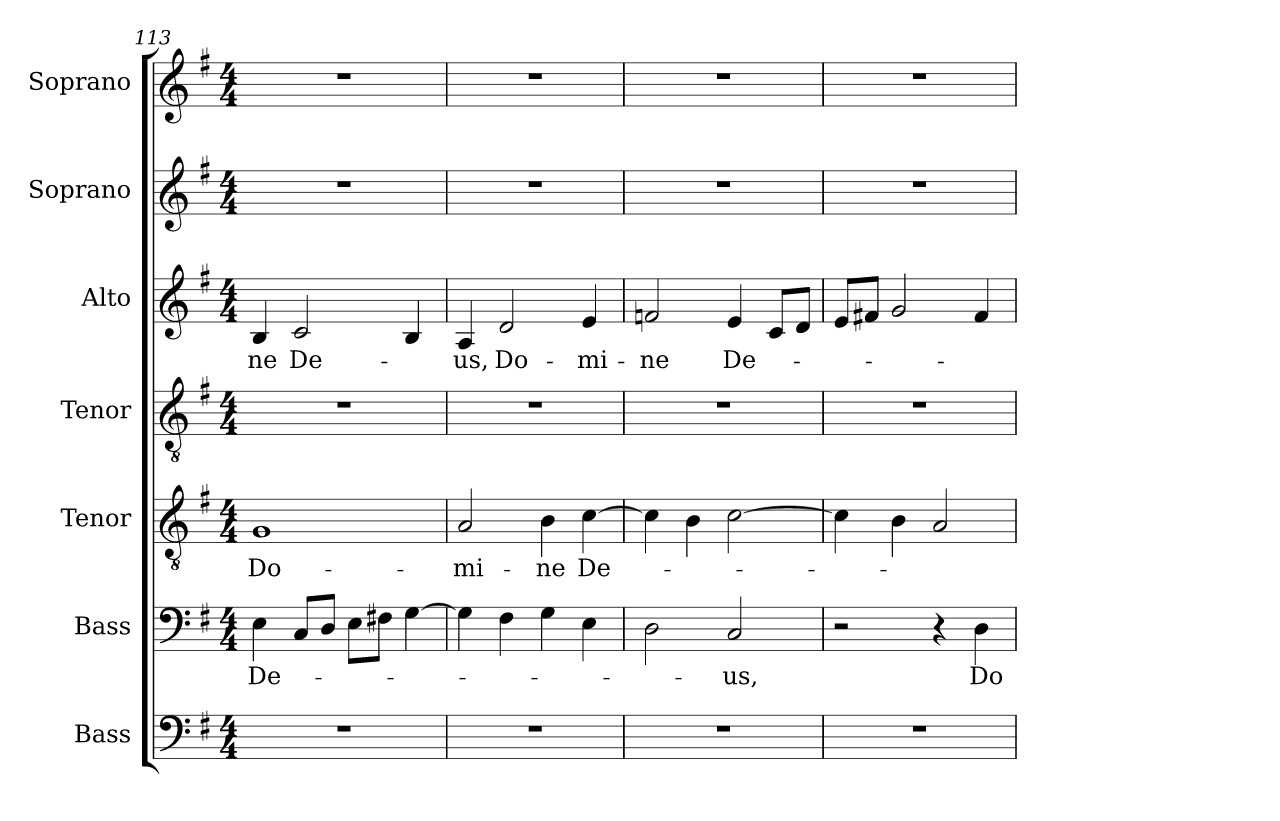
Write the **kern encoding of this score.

**kern	**kern	**text	**kern	**text	**kern	**kern	**text	**kern	**kern
*part7	*part6	*part6	*part5	*part5	*part4	*part3	*part3	*part2	*part1
*staff7	*staff6	*staff6	*staff5	*staff5	*staff4	*staff3	*staff3	*staff2	*staff1
*I"Bass	*I"Bass	*	*I"Tenor	*	*I"Tenor	*I"Alto	*	*I"Soprano	*I"Soprano
*I'B.	*I'B.	*	*I'T.	*	*I'T.	*I'A.	*	*I'S.	*I'S.
*clefF4	*clefF4	*	*clefGv2	*	*clefGv2	*clefG2	*	*clefG2	*clefG2
*	*	*	*ITrd7c12	*	*ITrd7c12	*	*	*	*
*k[f#]	*k[f#]	*	*k[f#]	*	*k[f#]	*k[f#]	*	*k[f#]	*k[f#]
*G:	*G:	*	*G:	*	*G:	*G:	*	*G:	*G:
*M4/4	*M4/4	*	*M4/4	*	*M4/4	*M4/4	*	*M4/4	*M4/4
=113	=113	=113	=113	=113	=113	=113	=113	=113	=113
!	!	!LO:LY:b:color=#000000	!	!	!	!	!	!	!
!	!	!	!	!LO:LY:b:color=#000000	!	!	!	!	!
!	!	!	!	!	!	!	!LO:LY:b:color=#000000	!	!
1r	4Ei\	De-	1GGi	Do-	1r	4Bi/	-ne	1r	1r
!	!	!	!	!	!	!	!LO:LY:b:color=#000000	!	!
.	8Ci/L	.	.	.	.	2ci/	De-	.	.
.	8Di/J	.	.	.	.	.	.	.	.
.	8Ei\L	.	.	.	.	.	.	.	.
.	8F#Xi\J	.	.	.	.	.	.	.	.
.	[4Gi\	.	.	.	.	4Bi/	.	.	.
=114	=114	=114	=114	=114	=114	=114	=114	=114	=114
!	!	!	!	!LO:LY:b:color=#000000	!	!	!	!	!
!	!	!	!	!	!	!	!LO:LY:b:color=#000000	!	!
1r	4Gi\]	.	2AAi/	-mi-	1r	4Ai/	-us,	1r	1r
!	!	!	!	!	!	!	!LO:LY:b:color=#000000	!	!
.	4F#i\	.	.	.	.	2di/	Do-	.	.
!	!	!	!	!LO:LY:b:color=#000000	!	!	!	!	!
.	4Gi\	.	4BBi\	-ne	.	.	.	.	.
!	!	!	!	!LO:LY:b:color=#000000	!	!	!	!	!
!	!	!	!	!	!	!	!LO:LY:b:color=#000000	!	!
.	4Ei\	.	[4Ci\	De-	.	4ei/	-mi-	.	.
=115	=115	=115	=115	=115	=115	=115	=115	=115	=115
!	!	!	!	!	!	!	!LO:LY:b:color=#000000	!	!
1r	2Di\	.	4Ci\]	.	1r	2fni/	-ne	1r	1r
.	.	.	4BBi\	.	.	.	.	.	.
!	!	!LO:LY:b:color=#000000	!	!	!	!	!	!	!
!	!	!	!	!	!	!	!LO:LY:b:color=#000000	!	!
.	2Ci/	-us,	[2Ci\	.	.	4ei/	De-	.	.
.	.	.	.	.	.	8ci/L	.	.	.
.	.	.	.	.	.	8di/J	.	.	.
!!LO:LB:g=z
=116	=116	=116	=116	=116	=116	=116	=116	=116	=116
1r	2r	.	4Ci\]	.	1r	8ei/L	.	1r	1r
.	.	.	.	.	.	8f#Xi/J	.	.	.
.	.	.	4BBi\	.	.	2gi/	.	.	.
.	4r	.	2AAi/	.	.	.	.	.	.
!	!	!LO:LY:b:color=#000000	!	!	!	!	!	!	!
.	4Di\	Do-	.	.	.	4f#i/	.	.	.
=	=	=	=	=	=	=	=	=	=
*-	*-	*-	*-	*-	*-	*-	*-	*-	*-
